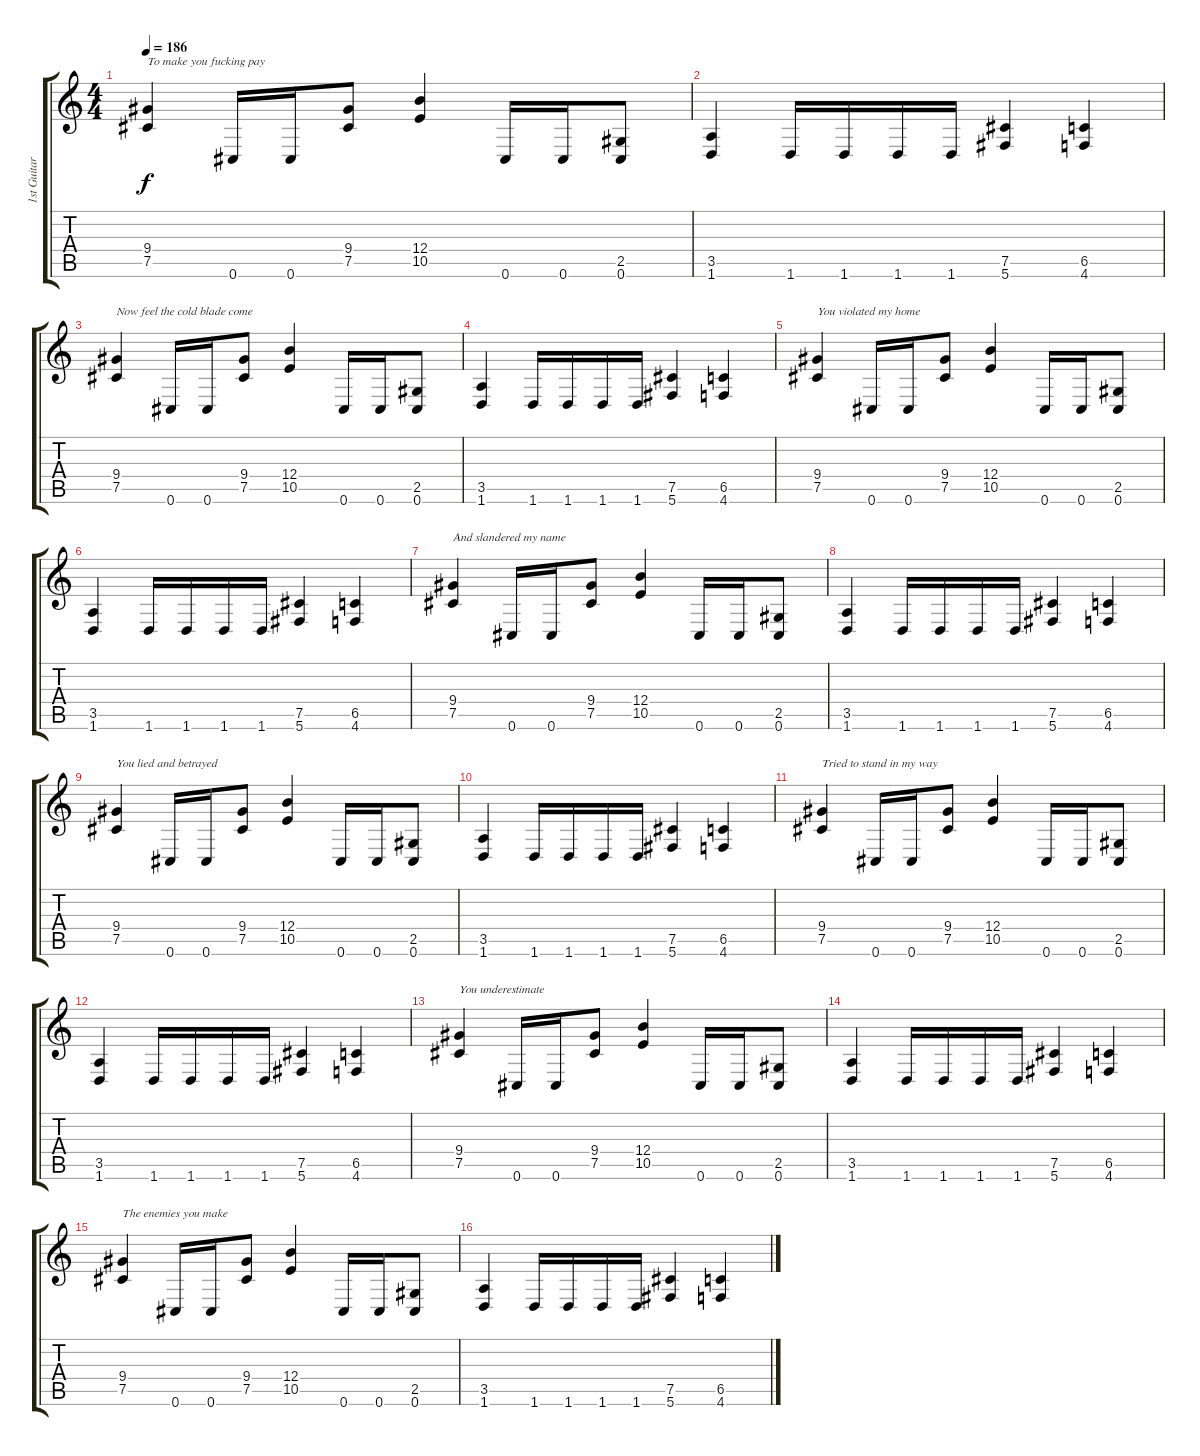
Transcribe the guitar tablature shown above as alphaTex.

\track ("1st Guitar" "1st Guitar") {instrument distortionguitar}
\staff {score tabs}
\tuning (Db4 Ab3 E3 B2 Gb2 Db2) {hide}
\ts (4 4)
\tempo 186
\clef g2
\ks c
(9.4 7.5).4{txt "To make you fucking pay" dy f} 0.6.16 0.6.16 (9.4 7.5).8 (12.4 10.5).4 0.6.16 0.6.16 (2.5 0.6).8 |
(3.5 1.6).4 1.6.16 1.6.16 1.6.16 1.6.16 (7.5 5.6).4 (6.5 4.6).4 |
(9.4 7.5).4{txt "Now feel the cold blade come"} 0.6.16 0.6.16 (9.4 7.5).8 (12.4 10.5).4 0.6.16 0.6.16 (2.5 0.6).8 |
(3.5 1.6).4 1.6.16 1.6.16 1.6.16 1.6.16 (7.5 5.6).4 (6.5 4.6).4 |
(9.4 7.5).4{txt "You violated my home"} 0.6.16 0.6.16 (9.4 7.5).8 (12.4 10.5).4 0.6.16 0.6.16 (2.5 0.6).8 |
(3.5 1.6).4 1.6.16 1.6.16 1.6.16 1.6.16 (7.5 5.6).4 (6.5 4.6).4 |
(9.4 7.5).4{txt "And slandered my name"} 0.6.16 0.6.16 (9.4 7.5).8 (12.4 10.5).4 0.6.16 0.6.16 (2.5 0.6).8 |
(3.5 1.6).4 1.6.16 1.6.16 1.6.16 1.6.16 (7.5 5.6).4 (6.5 4.6).4 |
(9.4 7.5).4{txt "You lied and betrayed"} 0.6.16 0.6.16 (9.4 7.5).8 (12.4 10.5).4 0.6.16 0.6.16 (2.5 0.6).8 |
(3.5 1.6).4 1.6.16 1.6.16 1.6.16 1.6.16 (7.5 5.6).4 (6.5 4.6).4 |
(9.4 7.5).4{txt "Tried to stand in my way"} 0.6.16 0.6.16 (9.4 7.5).8 (12.4 10.5).4 0.6.16 0.6.16 (2.5 0.6).8 |
(3.5 1.6).4 1.6.16 1.6.16 1.6.16 1.6.16 (7.5 5.6).4 (6.5 4.6).4 |
(9.4 7.5).4{txt "You underestimate"} 0.6.16 0.6.16 (9.4 7.5).8 (12.4 10.5).4 0.6.16 0.6.16 (2.5 0.6).8 |
(3.5 1.6).4 1.6.16 1.6.16 1.6.16 1.6.16 (7.5 5.6).4 (6.5 4.6).4 |
(9.4 7.5).4{txt "The enemies you make"} 0.6.16 0.6.16 (9.4 7.5).8 (12.4 10.5).4 0.6.16 0.6.16 (2.5 0.6).8 |
(3.5 1.6).4 1.6.16 1.6.16 1.6.16 1.6.16 (7.5 5.6).4 (6.5 4.6).4
